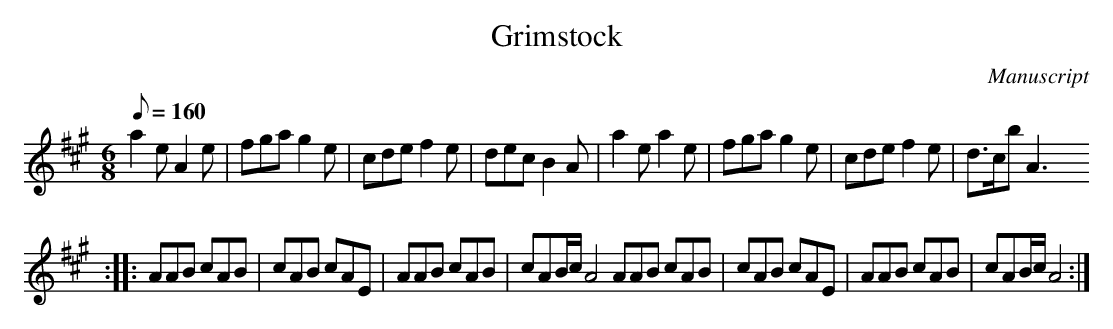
X:1
T:Grimstock
M:6/8
L:1/8
Q:160
O:Manuscript
K:A
a2 e A2 e|fga g2 e|cde f2 e|dec B2 A|a2 e a2 e|fga g2 e|cde f2 e|d>cb A3
::\
AAB cAB|cAB cAE|AAB cAB|cAB/2c/2 A4AAB cAB|cAB cAE|AAB cAB|cAB/2c/2 A4:|
